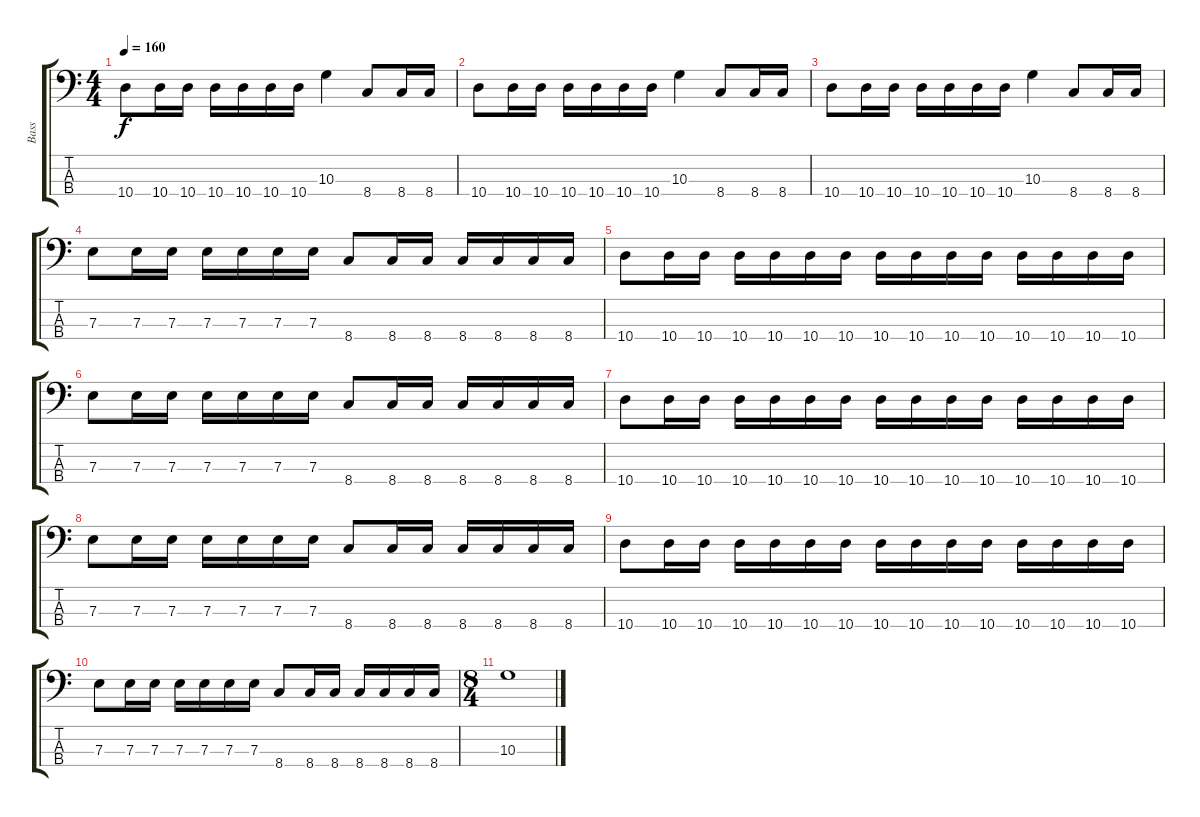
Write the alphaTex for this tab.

\track ("Bass" "Bass") {instrument electricbasspick}
\staff {score tabs}
\tuning (G2 D2 A1 E1) {hide}
\ts (4 4)
\tempo 160
\clef f4
\ks c
10.4.8{dy f} 10.4.16 10.4.16 10.4.16 10.4.16 10.4.16 10.4.16 10.3.4 8.4.8 8.4.16 8.4.16 |
10.4.8 10.4.16 10.4.16 10.4.16 10.4.16 10.4.16 10.4.16 10.3.4 8.4.8 8.4.16 8.4.16 |
10.4.8 10.4.16 10.4.16 10.4.16 10.4.16 10.4.16 10.4.16 10.3.4 8.4.8 8.4.16 8.4.16 |
7.3.8 7.3.16 7.3.16 7.3.16 7.3.16 7.3.16 7.3.16 8.4.8 8.4.16 8.4.16 8.4.16 8.4.16 8.4.16 8.4.16 |
10.4.8 10.4.16 10.4.16 10.4.16 10.4.16 10.4.16 10.4.16 10.4.16 10.4.16 10.4.16 10.4.16 10.4.16 10.4.16 10.4.16 10.4.16 |
7.3.8 7.3.16 7.3.16 7.3.16 7.3.16 7.3.16 7.3.16 8.4.8 8.4.16 8.4.16 8.4.16 8.4.16 8.4.16 8.4.16 |
10.4.8 10.4.16 10.4.16 10.4.16 10.4.16 10.4.16 10.4.16 10.4.16 10.4.16 10.4.16 10.4.16 10.4.16 10.4.16 10.4.16 10.4.16 |
7.3.8 7.3.16 7.3.16 7.3.16 7.3.16 7.3.16 7.3.16 8.4.8 8.4.16 8.4.16 8.4.16 8.4.16 8.4.16 8.4.16 |
10.4.8 10.4.16 10.4.16 10.4.16 10.4.16 10.4.16 10.4.16 10.4.16 10.4.16 10.4.16 10.4.16 10.4.16 10.4.16 10.4.16 10.4.16 |
7.3.8 7.3.16 7.3.16 7.3.16 7.3.16 7.3.16 7.3.16 8.4.8 8.4.16 8.4.16 8.4.16 8.4.16 8.4.16 8.4.16 |
\ts (8 4)
10.3.1
